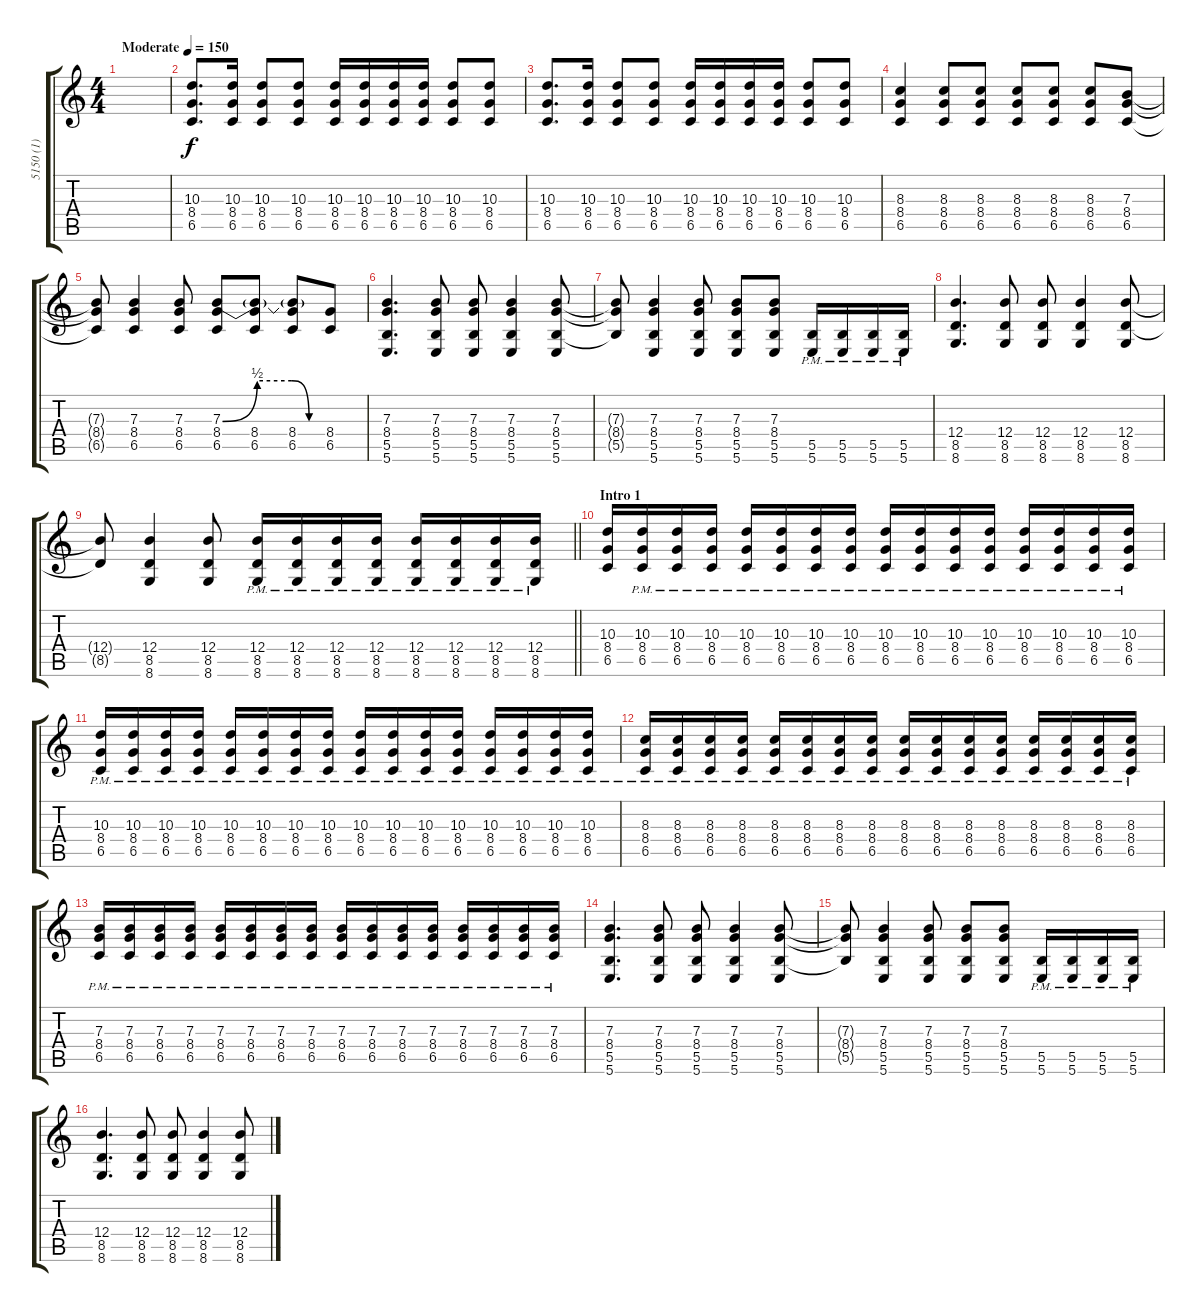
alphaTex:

\track ("5150 (1)" "5150 (1)") {instrument electricguitarjazz}
\staff {score tabs}
\tuning (Db4 Ab3 E3 B2 Gb2 B1) {hide}
\ts (4 4)
\tempo (150 "Moderate")
\clef g2
\ks c
|
(10.3 8.4 6.5).8{d instrument overdrivenguitar} (10.3 8.4 6.5).16 (10.3 8.4 6.5).8 (10.3 8.4 6.5).8 (10.3 8.4 6.5).16 (10.3 8.4 6.5).16 (10.3 8.4 6.5).16 (10.3 8.4 6.5).16 (10.3 8.4 6.5).8 (10.3 8.4 6.5).8 |
(10.3 8.4 6.5).8{d} (10.3 8.4 6.5).16 (10.3 8.4 6.5).8 (10.3 8.4 6.5).8 (10.3 8.4 6.5).16 (10.3 8.4 6.5).16 (10.3 8.4 6.5).16 (10.3 8.4 6.5).16 (10.3 8.4 6.5).8 (10.3 8.4 6.5).8 |
(8.3 8.4 6.5).4 (8.3 8.4 6.5).8 (8.3 8.4 6.5).8 (8.3 8.4 6.5).8 (8.3 8.4 6.5).8 (8.3 8.4 6.5).8 (7.3 8.4 6.5).8 |
(7.3{t} 8.4{t} 6.5{t}).8 (7.3 8.4 6.5).4 (7.3 8.4 6.5).8 (7.3{be (custom 0 0 20 2 40 2 50 0 60 0)} 8.4 6.5).8 (7.3{t} 8.4 6.5).8 (7.3{t} 8.4 6.5).8 (8.4 6.5).8 |
(7.3 8.4 5.5 5.6).4{d} (7.3 8.4 5.5 5.6).8 (7.3 8.4 5.5 5.6).8 (7.3 8.4 5.5 5.6).4 (7.3 8.4 5.5 5.6).8 |
(7.3{t} 8.4{t} 5.5{t}).8 (7.3 8.4 5.5 5.6).4 (7.3 8.4 5.5 5.6).8 (7.3 8.4 5.5 5.6).8 (7.3 8.4 5.5 5.6).8 (5.5 5.6{pm}).16 (5.5 5.6{pm}).16 (5.5 5.6{pm}).16 (5.5 5.6{pm}).16 |
(12.4 8.5 8.6).4{d} (12.4 8.5 8.6).8 (12.4 8.5 8.6).8 (12.4 8.5 8.6).4 (12.4 8.5 8.6).8 |
\barLineRight lightlight
(12.4{t} 8.5{t}).8 (12.4 8.5 8.6).4 (12.4 8.5 8.6).8 (12.4 8.5 8.6{pm}).16 (12.4 8.5 8.6{pm}).16 (12.4 8.5 8.6{pm}).16 (12.4 8.5 8.6{pm}).16 (12.4 8.5 8.6{pm}).16 (12.4 8.5 8.6{pm}).16 (12.4 8.5 8.6{pm}).16 (12.4 8.5 8.6{pm}).16 |
\section ("" "Intro 1")
(10.3 8.4 6.5).16 (10.3 8.4 6.5{pm}).16 (10.3 8.4 6.5{pm}).16 (10.3 8.4 6.5{pm}).16 (10.3 8.4 6.5{pm}).16 (10.3 8.4 6.5{pm}).16 (10.3 8.4 6.5{pm}).16 (10.3 8.4 6.5{pm}).16 (10.3 8.4 6.5{pm}).16 (10.3 8.4 6.5{pm}).16 (10.3 8.4 6.5{pm}).16 (10.3 8.4 6.5{pm}).16 (10.3 8.4 6.5{pm}).16 (10.3 8.4 6.5{pm}).16 (10.3 8.4 6.5{pm}).16 (10.3 8.4 6.5{pm}).16 |
(10.3 8.4 6.5{pm}).16 (10.3 8.4 6.5{pm}).16 (10.3 8.4 6.5{pm}).16 (10.3 8.4 6.5{pm}).16 (10.3 8.4 6.5{pm}).16 (10.3 8.4 6.5{pm}).16 (10.3 8.4 6.5{pm}).16 (10.3 8.4 6.5{pm}).16 (10.3 8.4 6.5{pm}).16 (10.3 8.4 6.5{pm}).16 (10.3 8.4 6.5{pm}).16 (10.3 8.4 6.5{pm}).16 (10.3 8.4 6.5{pm}).16 (10.3 8.4 6.5{pm}).16 (10.3 8.4 6.5{pm}).16 (10.3 8.4 6.5{pm}).16 |
(8.3 8.4 6.5{pm}).16 (8.3 8.4 6.5{pm}).16 (8.3 8.4 6.5{pm}).16 (8.3 8.4 6.5{pm}).16 (8.3 8.4 6.5{pm}).16 (8.3 8.4 6.5{pm}).16 (8.3 8.4 6.5{pm}).16 (8.3 8.4 6.5{pm}).16 (8.3 8.4 6.5{pm}).16 (8.3 8.4 6.5{pm}).16 (8.3 8.4 6.5{pm}).16 (8.3 8.4 6.5{pm}).16 (8.3 8.4 6.5{pm}).16 (8.3 8.4 6.5{pm}).16 (8.3 8.4 6.5{pm}).16 (8.3 8.4 6.5{pm}).16 |
(7.3 8.4 6.5{pm}).16 (7.3 8.4 6.5{pm}).16 (7.3 8.4 6.5{pm}).16 (7.3 8.4 6.5{pm}).16 (7.3 8.4 6.5{pm}).16 (7.3 8.4 6.5{pm}).16 (7.3 8.4 6.5{pm}).16 (7.3 8.4 6.5{pm}).16 (7.3 8.4 6.5{pm}).16 (7.3 8.4 6.5{pm}).16 (7.3 8.4 6.5{pm}).16 (7.3 8.4 6.5{pm}).16 (7.3 8.4 6.5{pm}).16 (7.3 8.4 6.5{pm}).16 (7.3 8.4 6.5{pm}).16 (7.3 8.4 6.5{pm}).16 |
(7.3 8.4 5.5 5.6).4{d} (7.3 8.4 5.5 5.6).8 (7.3 8.4 5.5 5.6).8 (7.3 8.4 5.5 5.6).4 (7.3 8.4 5.5 5.6).8 |
(7.3{t} 8.4{t} 5.5{t}).8 (7.3 8.4 5.5 5.6).4 (7.3 8.4 5.5 5.6).8 (7.3 8.4 5.5 5.6).8 (7.3 8.4 5.5 5.6).8 (5.5 5.6{pm}).16 (5.5 5.6{pm}).16 (5.5 5.6{pm}).16 (5.5 5.6{pm}).16 |
(12.4 8.5 8.6).4{d} (12.4 8.5 8.6).8 (12.4 8.5 8.6).8 (12.4 8.5 8.6).4 (12.4 8.5 8.6).8
